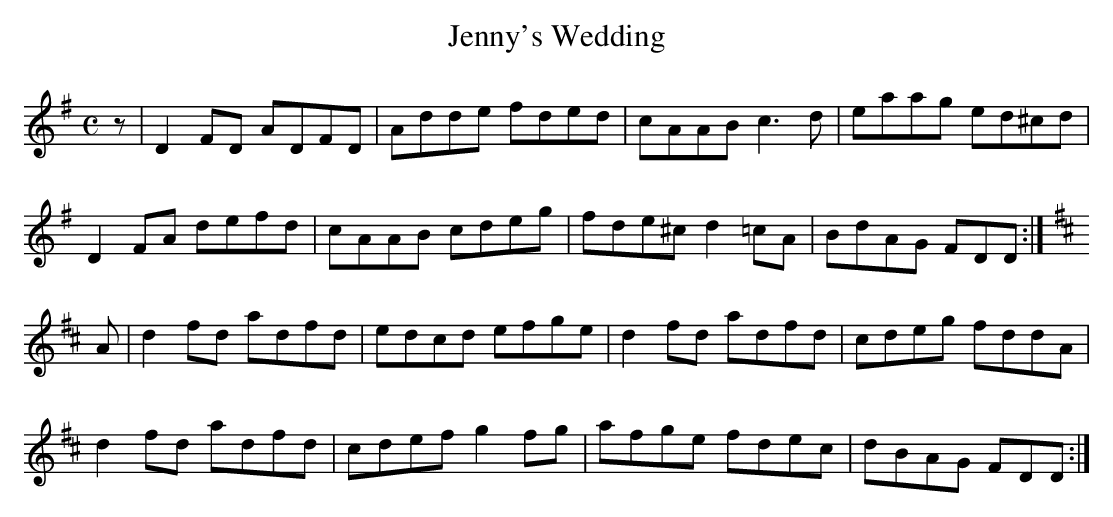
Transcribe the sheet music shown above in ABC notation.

X:1
T:Jenny's Wedding
M:C
L:1/8
K:D Mixolydian
z|D2FD ADFD|Adde fded|cAAB c3d|eaag ed^cd|!
D2FA defd|cAAB cdeg|fde^c d2=cA|BdAG FDD:|!
K:D Major
A|d2fd adfd|edcd efge|d2fd adfd|cdeg fddA|!
d2fd adfd|cdef g2fg|afge fdec|dBAG FDD:|!
